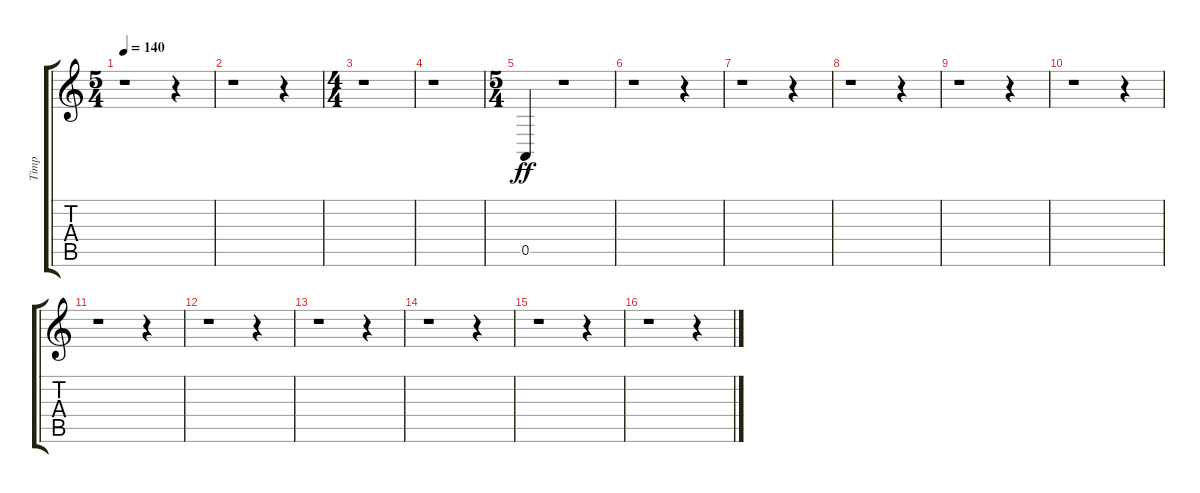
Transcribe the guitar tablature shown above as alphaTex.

\track ("Timp" "Timp") {instrument timpani}
\staff {score tabs}
\tuning (E4 B3 G3 D3 A2 E2) {hide}
\ts (5 4)
\tempo 140
\clef g2
\ks c
r.1{dy ff} r.4 |
r.1 r.4 |
\ts (4 4)
r.1 |
r.1 |
\ts (5 4)
0.5.4 r.1 |
r.1 r.4 |
r.1 r.4 |
r.1 r.4 |
r.1 r.4 |
r.1 r.4 |
r.1 r.4 |
r.1 r.4 |
r.1 r.4 |
r.1 r.4 |
r.1 r.4 |
r.1 r.4
